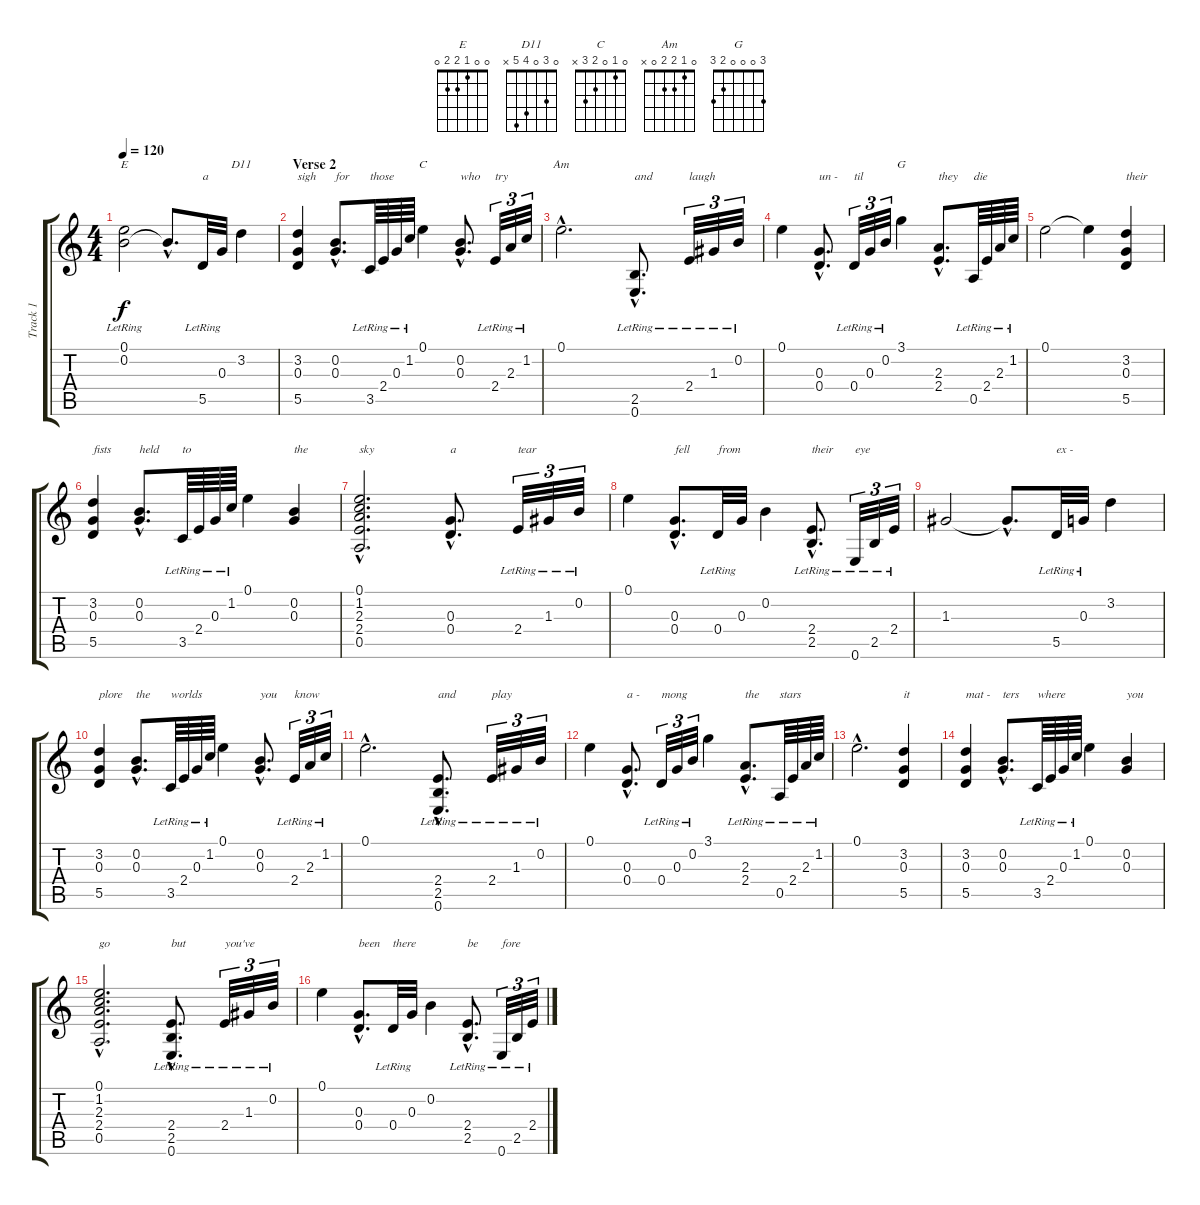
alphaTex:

\track ("Track 1" "Track 1") {instrument acousticguitarsteel}
\staff {score tabs}
\tuning (E4 B3 G3 D3 A2 E2) {hide}
\chord ("E" 0 0 1 2 2 0)
\chord ("D11" 0 3 0 4 5 x)
\chord ("C" 0 1 0 2 3 x)
\chord ("Am" 0 1 2 2 0 x)
\chord ("G" 3 0 0 0 2 3)
\ts (4 4)
\tempo 120
\clef g2
\ks c
(0.1{lr} 0.2).2{ch "E" dy f} 0.2{hac t}.8{d} 5.5{lr}.32{txt "a"} 0.3{lr}.32 3.2.4{ch "D11"} |
\section ("" "Verse 2")
(3.2 0.3 5.5).4{txt "sigh"} (0.2{hac} 0.3{hac}).8{d txt "for"} 3.5{lr}.64{txt "those"} 2.4{lr}.64 0.3{lr}.64 1.2{lr}.64 0.1.4{ch "C"} (0.2{hac} 0.3{hac}).8{d txt "who"} 2.4{lr}.32{tu (3 2) txt "try"} 2.3{lr}.32{tu (3 2)} 1.2{lr}.32{tu (3 2)} |
0.1{hac}.2{d ch "Am"} (2.5{hac lr} 0.6{hac lr}).8{d txt "and"} 2.4{lr}.32{tu (3 2) txt "laugh"} 1.3{lr}.32{tu (3 2)} 0.2{lr}.32{tu (3 2)} |
0.1.4 (0.3{hac} 0.4{hac}).8{d txt "un -"} 0.4{lr}.32{tu (3 2) txt "til"} 0.3{lr}.32{tu (3 2)} 0.2{lr}.32{tu (3 2)} 3.1.4{ch "G"} (2.3{hac} 2.4{hac}).8{d txt "they"} 0.5{lr}.64{txt "die"} 2.4{lr}.64 2.3{lr}.64 1.2{lr}.64 |
0.1.2 0.1{t}.4 (3.2 0.3 5.5).4{txt "their"} |
(3.2 0.3 5.5).4{txt "fists"} (0.2{hac} 0.3{hac}).8{d txt "held"} 3.5{lr}.64{txt "to"} 2.4{lr}.64 0.3{lr}.64 1.2{lr}.64 0.1.4 (0.2 0.3).4{txt "the"} |
(0.1{hac} 1.2{hac} 2.3{hac} 2.4{hac} 0.5{hac}).2{d txt "sky"} (0.3{hac} 0.4{hac}).8{d txt "a"} 2.4{lr}.32{tu (3 2) txt "tear"} 1.3{lr}.32{tu (3 2)} 0.2{lr}.32{tu (3 2)} |
0.1.4 (0.3{hac} 0.4{hac}).8{d txt "fell"} 0.4{lr}.32{txt "from"} 0.3{lr}.32 0.2.4 (2.4{hac lr} 2.5{hac}).8{d txt "their"} 0.6{lr}.32{tu (3 2) txt "eye"} 2.5{lr}.32{tu (3 2)} 2.4{lr}.32{tu (3 2)} |
1.3.2 1.3{hac t}.8{d} 5.5{lr}.32{txt "ex -"} 0.3{lr}.32 3.2.4 |
\section ("" "")
(3.2 0.3 5.5).4{txt "plore"} (0.2{hac} 0.3{hac}).8{d txt "the"} 3.5{lr}.64{txt "worlds"} 2.4{lr}.64 0.3{lr}.64 1.2{lr}.64 0.1.4 (0.2{hac} 0.3{hac}).8{d txt "you"} 2.4{lr}.32{tu (3 2) txt "know"} 2.3{lr}.32{tu (3 2)} 1.2{lr}.32{tu (3 2)} |
0.1{hac}.2{d} (2.4{hac} 2.5{hac lr} 0.6{hac lr}).8{d txt "and"} 2.4{lr}.32{tu (3 2) txt "play"} 1.3{lr}.32{tu (3 2)} 0.2{lr}.32{tu (3 2)} |
0.1.4 (0.3{hac} 0.4{hac}).8{d txt "a -"} 0.4{lr}.32{tu (3 2) txt "mong"} 0.3{lr}.32{tu (3 2)} 0.2{lr}.32{tu (3 2)} 3.1.4 (2.3{hac lr} 2.4{hac lr}).8{d txt "the"} 0.5{lr}.64{txt "stars"} 2.4{lr}.64 2.3{lr}.64 1.2{lr}.64 |
0.1{hac}.2{d} (3.2 0.3 5.5).4{txt "it"} |
(3.2 0.3 5.5).4{txt "mat -"} (0.2{hac} 0.3{hac}).8{d txt "ters"} 3.5{lr}.64{txt "where"} 2.4{lr}.64 0.3{lr}.64 1.2{lr}.64 0.1.4 (0.2 0.3).4{txt "you"} |
(0.1{hac} 1.2{hac} 2.3{hac} 2.4{hac} 0.5{hac}).2{d txt "go"} (2.4{hac} 2.5{hac lr} 0.6{hac lr}).8{d txt "but"} 2.4{lr}.32{tu (3 2) txt "you've"} 1.3{lr}.32{tu (3 2)} 0.2{lr}.32{tu (3 2)} |
0.1.4 (0.3{hac} 0.4{hac}).8{d txt "been"} 0.4{lr}.32{txt "there"} 0.3{lr}.32 0.2.4 (2.4{hac lr} 2.5{hac lr}).8{d txt "be"} 0.6{lr}.32{tu (3 2) txt "fore"} 2.5{lr}.32{tu (3 2)} 2.4{lr}.32{tu (3 2)}
